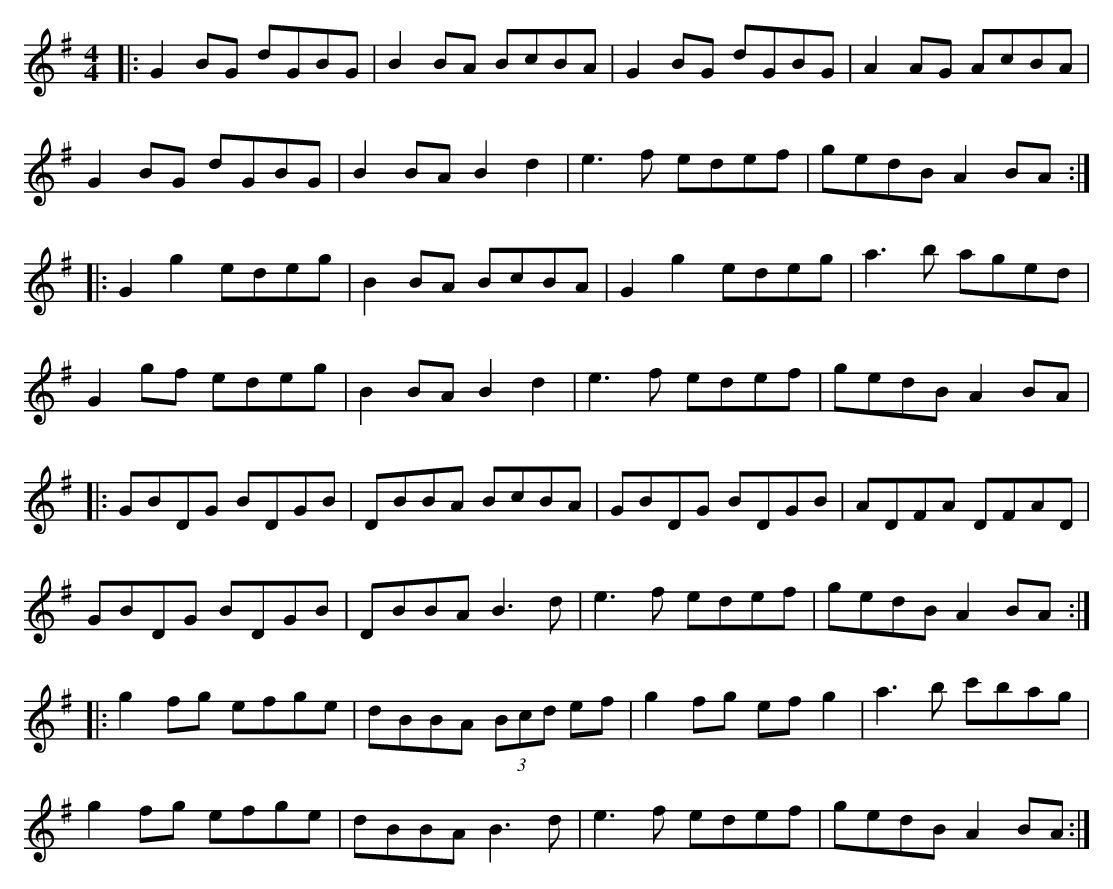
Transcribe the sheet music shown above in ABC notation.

X:1
M:4/4
K:G
|:G2BG dGBG|B2 BA BcBA|G2BG dGBG|A2 AG AcBA|
G2BG dGBG|B2 BA B2 d2|e3f edef|gedB A2 BA:|
|:G2 g2 edeg|B2BA BcBA|G2 g2 edeg|a3b aged|
G2gf edeg|B2 BA B2 d2|e3f edef|gedB A2 BA|
|:GBDG BDGB|DBBA BcBA|GBDG BDGB|ADFA DFAD|
GBDG BDGB|DBBA B3d|e3f edef|gedB A2 BA:|
|:g2 fg efge|dBBA (3Bcd ef|g2 fg ef g2|a3b c'bag|
g2 fg efge|dBBA B3d|e3f edef|gedB A2 BA:|
